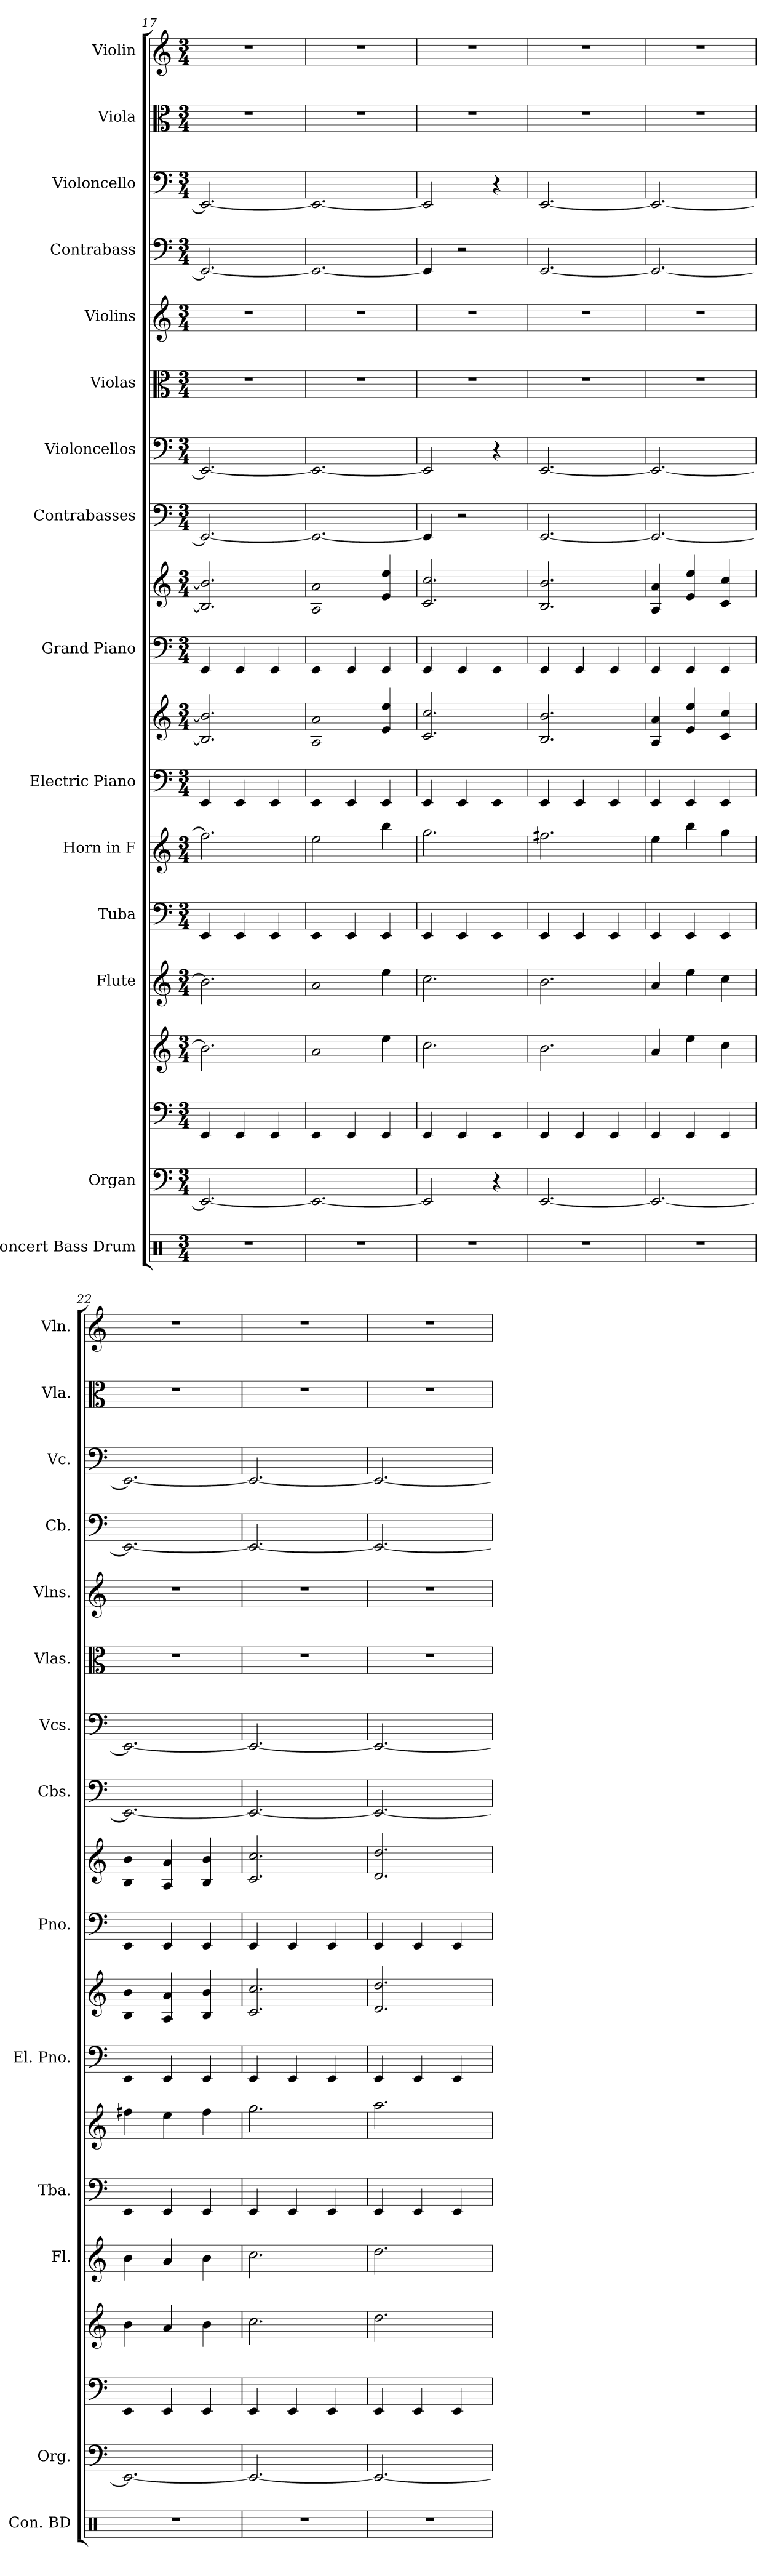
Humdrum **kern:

**kern	**kern	**kern	**kern	**kern	**kern	**kern	**kern	**kern	**kern	**kern	**kern	**kern	**kern	**kern	**kern	**kern	**kern	**kern
*part15	*part14	*part14	*part14	*part13	*part12	*part11	*part10	*part10	*part9	*part9	*part8	*part7	*part6	*part5	*part4	*part3	*part2	*part1
*staff19	*staff18	*staff17	*staff16	*staff15	*staff14	*staff13	*staff12	*staff11	*staff10	*staff9	*staff8	*staff7	*staff6	*staff5	*staff4	*staff3	*staff2	*staff1
*I"Concert Bass Drum	*I"Organ	*	*	*I"Flute	*I"Tuba	*I"Horn in F	*I"Electric Piano	*	*I"Grand Piano	*	*I"Contrabasses	*I"Violoncellos	*I"Violas	*I"Violins	*I"Contrabass	*I"Violoncello	*I"Viola	*I"Violin
*I'Con. BD	*I'Org.	*	*	*I'Fl.	*I'Tba.	*	*I'El. Pno.	*	*I'Pno.	*	*I'Cbs.	*I'Vcs.	*I'Vlas.	*I'Vlns.	*I'Cb.	*I'Vc.	*I'Vla.	*I'Vln.
*clefX	*clefF4	*clefF4	*clefG2	*clefG2	*clefF4	*clefG2	*clefF4	*clefG2	*clefF4	*clefG2	*clefF4	*clefF4	*clefC3	*clefG2	*clefF4	*clefF4	*clefC3	*clefG2
*	*	*	*	*	*	*ITrd4c7	*	*	*	*	*ITrd7c12	*	*	*	*ITrd7c12	*	*	*
*k[]	*k[]	*k[]	*k[]	*k[]	*k[]	*k[b-]	*k[]	*k[]	*k[]	*k[]	*k[]	*k[]	*k[]	*k[]	*k[]	*k[]	*k[]	*k[]
*M3/4	*M3/4	*M3/4	*M3/4	*M3/4	*M3/4	*M3/4	*M3/4	*M3/4	*M3/4	*M3/4	*M3/4	*M3/4	*M3/4	*M3/4	*M3/4	*M3/4	*M3/4	*M3/4
=17	=17	=17	=17	=17	=17	=17	=17	=17	=17	=17	=17	=17	=17	=17	=17	=17	=17	=17
2.r	2.EE/_	4EE/	2.b\]	2.b\]	4EE/	2.b\]	4EE/	2.B/] 2.b/]	4EE/	2.B/] 2.b/]	2.EEE/_	2.EE/_	2.r	2.r	2.EEE/_	2.EE/_	2.r	2.r
.	.	4EE/	.	.	4EE/	.	4EE/	.	4EE/	.	.	.	.	.	.	.	.	.
.	.	4EE/	.	.	4EE/	.	4EE/	.	4EE/	.	.	.	.	.	.	.	.	.
=18	=18	=18	=18	=18	=18	=18	=18	=18	=18	=18	=18	=18	=18	=18	=18	=18	=18	=18
2.r	2.EE/_	4EE/	2a/	2a/	4EE/	2a\	4EE/	2A/ 2a/	4EE/	2A/ 2a/	2.EEE/_	2.EE/_	2.r	2.r	2.EEE/_	2.EE/_	2.r	2.r
.	.	4EE/	.	.	4EE/	.	4EE/	.	4EE/	.	.	.	.	.	.	.	.	.
.	.	4EE/	4ee\	4ee\	4EE/	4ee\	4EE/	4e/ 4ee/	4EE/	4e/ 4ee/	.	.	.	.	.	.	.	.
=19	=19	=19	=19	=19	=19	=19	=19	=19	=19	=19	=19	=19	=19	=19	=19	=19	=19	=19
2.r	2EE/]	4EE/	2.cc\	2.cc\	4EE/	2.cc\	4EE/	2.c/ 2.cc/	4EE/	2.c/ 2.cc/	4EEE/]	2EE/]	2.r	2.r	4EEE/]	2EE/]	2.r	2.r
.	.	4EE/	.	.	4EE/	.	4EE/	.	4EE/	.	2r	.	.	.	2r	.	.	.
.	4r	4EE/	.	.	4EE/	.	4EE/	.	4EE/	.	.	4r	.	.	.	4r	.	.
!!LO:PB:g=z
=20	=20	=20	=20	=20	=20	=20	=20	=20	=20	=20	=20	=20	=20	=20	=20	=20	=20	=20
2.r	[2.EE/	4EE/	2.b\	2.b\	4EE/	2.bn\	4EE/	2.B/ 2.b/	4EE/	2.B/ 2.b/	[2.EEE/	[2.EE/	2.r	2.r	[2.EEE/	[2.EE/	2.r	2.r
.	.	4EE/	.	.	4EE/	.	4EE/	.	4EE/	.	.	.	.	.	.	.	.	.
.	.	4EE/	.	.	4EE/	.	4EE/	.	4EE/	.	.	.	.	.	.	.	.	.
=21	=21	=21	=21	=21	=21	=21	=21	=21	=21	=21	=21	=21	=21	=21	=21	=21	=21	=21
2.r	2.EE/_	4EE/	4a/	4a/	4EE/	4a\	4EE/	4A/ 4a/	4EE/	4A/ 4a/	2.EEE/_	2.EE/_	2.r	2.r	2.EEE/_	2.EE/_	2.r	2.r
.	.	4EE/	4ee\	4ee\	4EE/	4ee\	4EE/	4e/ 4ee/	4EE/	4e/ 4ee/	.	.	.	.	.	.	.	.
.	.	4EE/	4cc\	4cc\	4EE/	4cc\	4EE/	4c/ 4cc/	4EE/	4c/ 4cc/	.	.	.	.	.	.	.	.
=22	=22	=22	=22	=22	=22	=22	=22	=22	=22	=22	=22	=22	=22	=22	=22	=22	=22	=22
2.r	2.EE/_	4EE/	4b\	4b\	4EE/	4bn\	4EE/	4B/ 4b/	4EE/	4B/ 4b/	2.EEE/_	2.EE/_	2.r	2.r	2.EEE/_	2.EE/_	2.r	2.r
.	.	4EE/	4a/	4a/	4EE/	4a\	4EE/	4A/ 4a/	4EE/	4A/ 4a/	.	.	.	.	.	.	.	.
.	.	4EE/	4b\	4b\	4EE/	4b\	4EE/	4B/ 4b/	4EE/	4B/ 4b/	.	.	.	.	.	.	.	.
=23	=23	=23	=23	=23	=23	=23	=23	=23	=23	=23	=23	=23	=23	=23	=23	=23	=23	=23
2.r	2.EE/_	4EE/	2.cc\	2.cc\	4EE/	2.cc\	4EE/	2.c/ 2.cc/	4EE/	2.c/ 2.cc/	2.EEE/_	2.EE/_	2.r	2.r	2.EEE/_	2.EE/_	2.r	2.r
.	.	4EE/	.	.	4EE/	.	4EE/	.	4EE/	.	.	.	.	.	.	.	.	.
.	.	4EE/	.	.	4EE/	.	4EE/	.	4EE/	.	.	.	.	.	.	.	.	.
=24	=24	=24	=24	=24	=24	=24	=24	=24	=24	=24	=24	=24	=24	=24	=24	=24	=24	=24
2.r	2.EE/_	4EE/	2.dd\	2.dd\	4EE/	2.dd\	4EE/	2.d/ 2.dd/	4EE/	2.d/ 2.dd/	2.EEE/_	2.EE/_	2.r	2.r	2.EEE/_	2.EE/_	2.r	2.r
.	.	4EE/	.	.	4EE/	.	4EE/	.	4EE/	.	.	.	.	.	.	.	.	.
.	.	4EE/	.	.	4EE/	.	4EE/	.	4EE/	.	.	.	.	.	.	.	.	.
=	=	=	=	=	=	=	=	=	=	=	=	=	=	=	=	=	=	=
*-	*-	*-	*-	*-	*-	*-	*-	*-	*-	*-	*-	*-	*-	*-	*-	*-	*-	*-
